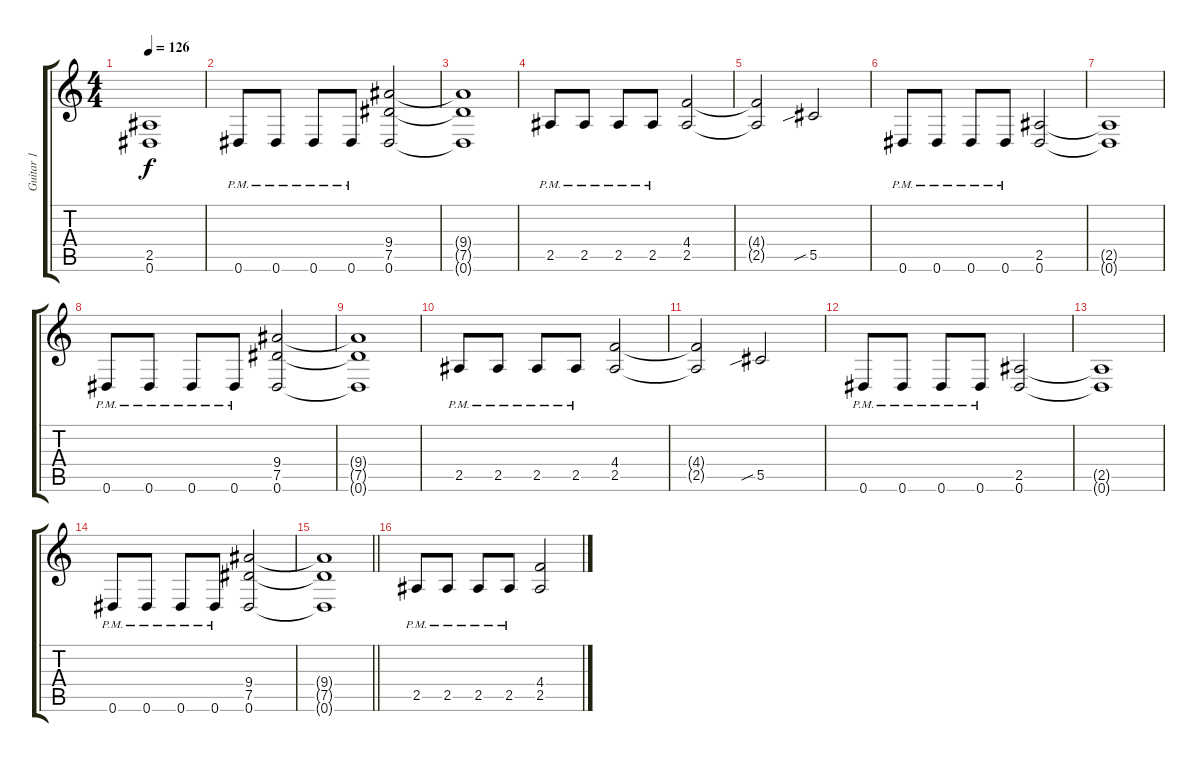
\track ("Guitar 1" "Guitar 1") {instrument distortionguitar}
\staff {score tabs}
\tuning (Eb4 Bb3 Gb3 Db3 Ab2 Eb2) {hide}
\ts (4 4)
\tempo 126
\clef g2
\ks c
(2.5{t} 0.6{t}).1{dy f} |
0.6{pm}.8 0.6{pm}.8 0.6{pm}.8 0.6{pm}.8 (9.4 7.5 0.6).2 |
(9.4{t} 7.5{t} 0.6{t}).1 |
2.5{pm}.8 2.5{pm}.8 2.5{pm}.8 2.5{pm}.8 (4.4 2.5).2 |
(4.4{t} 2.5{t}).2 5.5{sib}.2 |
0.6{pm}.8 0.6{pm}.8 0.6{pm}.8 0.6{pm}.8 (2.5 0.6).2 |
(2.5{t} 0.6{t}).1 |
0.6{pm}.8 0.6{pm}.8 0.6{pm}.8 0.6{pm}.8 (9.4 7.5 0.6).2 |
(9.4{t} 7.5{t} 0.6{t}).1 |
2.5{pm}.8 2.5{pm}.8 2.5{pm}.8 2.5{pm}.8 (4.4 2.5).2 |
(4.4{t} 2.5{t}).2 5.5{sib}.2 |
0.6{pm}.8 0.6{pm}.8 0.6{pm}.8 0.6{pm}.8 (2.5 0.6).2 |
(2.5{t} 0.6{t}).1 |
0.6{pm}.8 0.6{pm}.8 0.6{pm}.8 0.6{pm}.8 (9.4 7.5 0.6).2 |
\barLineRight lightlight
(9.4{t} 7.5{t} 0.6{t}).1 |
2.5{pm}.8 2.5{pm}.8 2.5{pm}.8 2.5{pm}.8 (4.4 2.5).2
